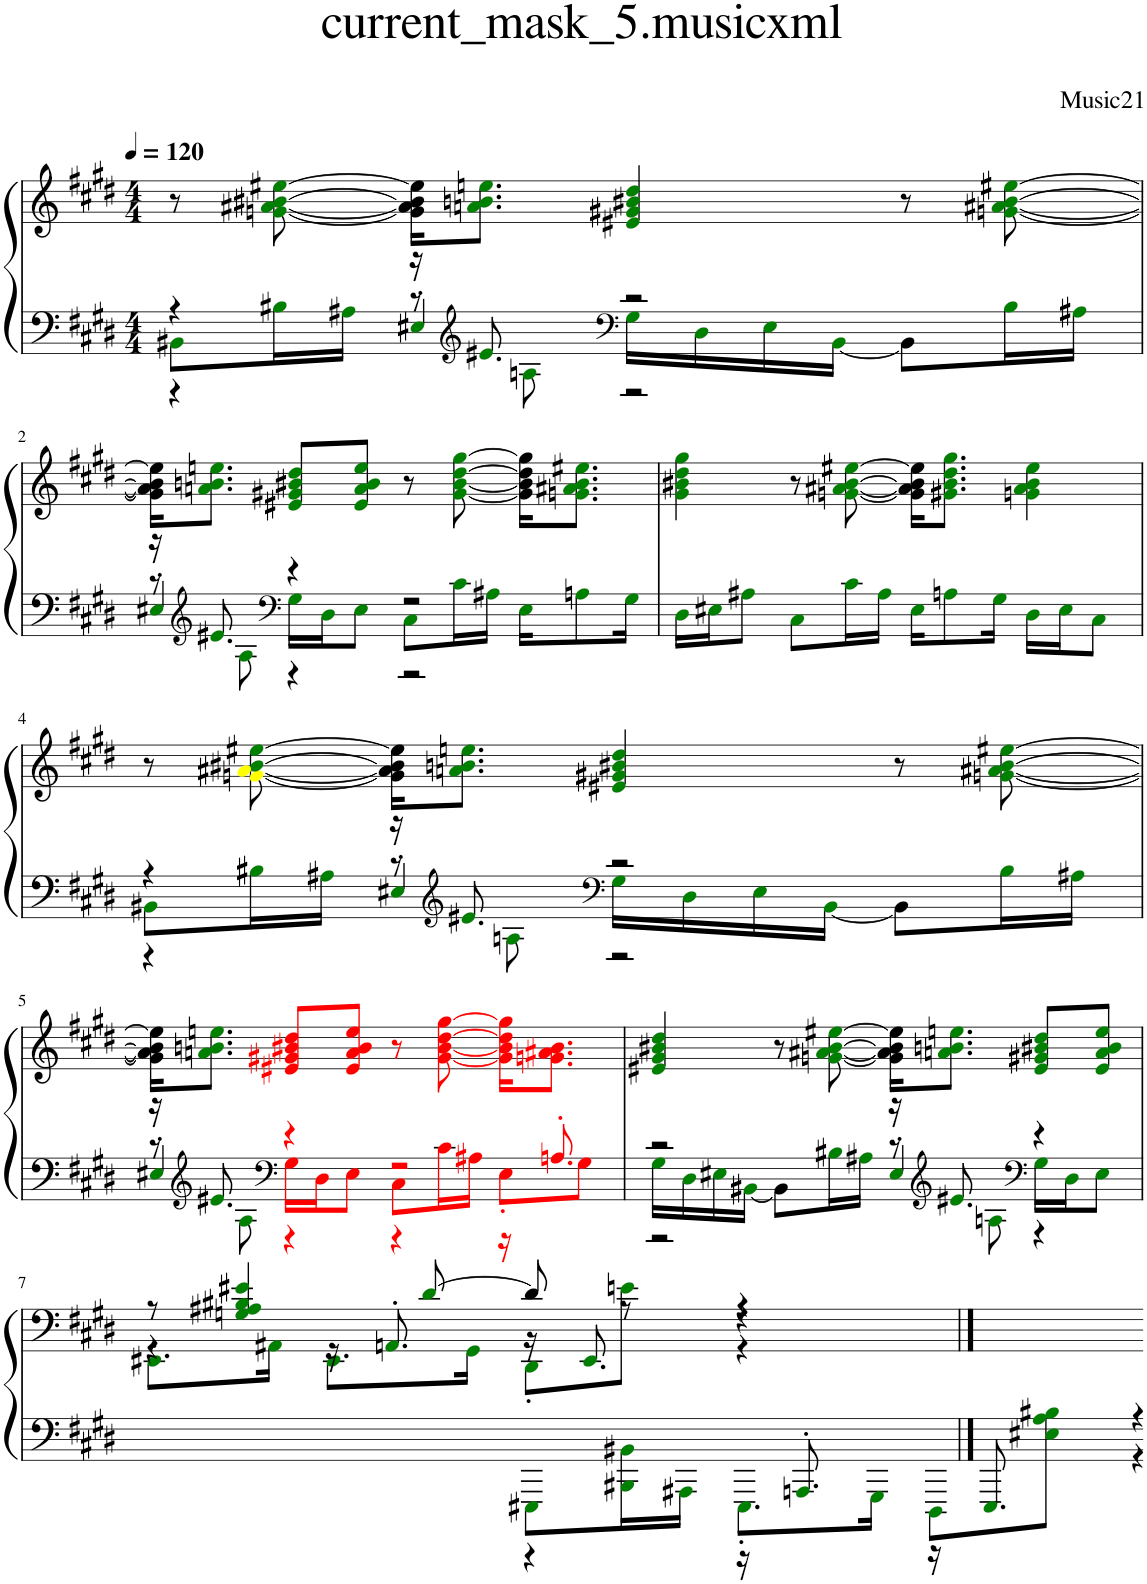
**kern	**kern
*part1	*part1
*staff2	*staff1
*I"Grand Piano, Acoustic Grand Piano	*
*I'Pno	*
*clefF4	*clefG2
*k[f#c#g#d#]	*k[f#c#g#d#]
*M4/4	*M4/4
*MM120	*MM120
=1	=1
*^	*
*	*^	*
*	*	*^	*
1ryy	4r	8BB#Xi\L	4r	8r
.	.	16B#Xi\L	.	[8gni\ [8a#Xi\ [8b#Xi\ [8ee#Xi\
.	.	16A#Xi\JJ	.	.
.	16r	8r	4E#X'i/	16g\] 16a#\] 16b#\] 16ee#\]KL
*clefG2	*	*	*	*
.	8.e#Xi/	.	.	8.ani\ 8.bni\ 8.eeni\J
.	.	8Ani\	.	.
*clefF4	*	*	*	*
.	2r	16G#i\LL	2r	4e#Xi/ 4g#Xi/ 4b#Xi/ 4dd#i/
.	.	16D#i\	.	.
.	.	16E#i\	.	.
.	.	[16BB#i\JJ	.	.
.	.	8BB#\L]	.	8r
.	.	16B#i\L	.	[8gni\ [8a#Xi\ [8b#i\ [8ee#Xi\
.	.	16A#Xi\JJ	.	.
!!LO:LB:g=z
=2	=2	=2	=2	=2
1ryy	16r	8r	4E#X'i/	16g\] 16a#\] 16b#\] 16ee#\]KL
*clefG2	*	*	*	*
.	8.e#Xi/	.	.	8.ani\ 8.bni\ 8.eeni\J
.	.	8Ai\	.	.
*clefF4	*	*	*	*
.	4r	16G#i\LL	4r	8e#Xi/ 8g#Xi/ 8b#Xi/ 8dd#i/L
.	.	16D#i\J	.	.
.	.	8E#i\J	.	8e#i/ 8ai/ 8b#i/ 8eei/J
.	2r	8C#i\L	2r	8r
.	.	16c#i\L	.	[8g#i\ [8b#i\ [8dd#i\ [8gg#i\
.	.	16A#Xi\JJ	.	.
.	.	16E#i\KL	.	16g#\] 16b#\] 16dd#\] 16gg#\]KL
.	.	8Ani\	.	8.gni\ 8.a#Xi\ 8.b#i\ 8.ee#Xi\J
.	.	16G#i\Jk	.	.
*v	*v	*v	*v	*
=3	=3
16D#i\LL	4g#i\ 4b#Xi\ 4dd#i\ 4gg#i\
16E#Xi\J	.
8A#Xi\J	.
8C#i\L	8r
16c#i\L	[8gni\ [8a#Xi\ [8b#i\ [8ee#Xi\
16A#i\JJ	.
16E#i\KL	16g\] 16a#\] 16b#\] 16ee#\]KL
8Ani\	8.g#Xi\ 8.b#i\ 8.dd#i\ 8.gg#i\J
16G#i\Jk	.
16D#i\LL	4gni\ 4a#i\ 4b#i\ 4ee#i\
16E#i\J	.
8C#i\J	.
!!LO:LB:g=z
=4	=4
*^	*
*	*^	*
*	*	*^	*
1ryy	4r	8BB#Xi\L	4r	8r
.	.	16B#Xi\L	.	[8gnj\ [8a#Xj\ [8b#Xi\ [8ee#Xi\
.	.	16A#Xi\JJ	.	.
.	16r	8r	4E#X'i/	16g\] 16a#\] 16b#\] 16ee#\]KL
*clefG2	*	*	*	*
.	8.e#Xi/	.	.	8.ani\ 8.bni\ 8.eeni\J
.	.	8Ani\	.	.
*clefF4	*	*	*	*
.	2r	16G#i\LL	2r	4e#Xi/ 4g#Xi/ 4b#Xi/ 4dd#i/
.	.	16D#i\	.	.
.	.	16E#i\	.	.
.	.	[16BB#i\JJ	.	.
.	.	8BB#\L]	.	8r
.	.	16B#i\L	.	[8gni\ [8a#Xi\ [8b#i\ [8ee#Xi\
.	.	16A#Xi\JJ	.	.
!!LO:LB:g=z
=5	=5	=5	=5	=5
1ryy	16r	8r	4E#X'i/	16g\] 16a#\] 16b#\] 16ee#\]KL
*clefG2	*	*	*	*
.	8.e#Xi/	.	.	8.ani\ 8.bni\ 8.eeni\J
.	.	8Ai\	.	.
*clefF4	*	*	*	*
.	4r	16G#Z\LL	4r	8e#XZ/ 8g#XZ/ 8b#XZ/ 8dd#Z/L
.	.	16D#Z\J	.	.
.	.	8E#Z\J	.	8e#Z/ 8aZ/ 8b#Z/ 8eeZ/J
.	2r	8C#Z\L	4r	8r
.	.	16c#Z\L	.	[8g#Z\ [8b#Z\ [8dd#Z\ [8gg#Z\
.	.	16A#XZ\JJ	.	.
.	.	8E#'Z\L	16r	16g#Z\] 16b#Z\] 16dd#Z\] 16gg#Z\]KL
.	.	.	8.An'Z/	8.gnZ\ 8.a#XZ\ 8.b#Z\J
.	.	8G#Z\J	.	.
=6	=6	=6	=6	=6
1ryy	2r	16G#i\LL	2r	4e#Xi/ 4g#i/ 4b#Xi/ 4dd#i/
.	.	16D#i\	.	.
.	.	16E#Xi\	.	.
.	.	[16BB#Xi\JJ	.	.
.	.	8BB#\L]	.	8r
.	.	16B#Xi\L	.	[8gni\ [8a#Xi\ [8b#i\ [8ee#Xi\
.	.	16A#Xi\JJ	.	.
.	16r	8r	4E#'i/	16g\] 16a#\] 16b#\] 16ee#\]KL
*clefG2	*	*	*	*
.	8.e#Xi/	.	.	8.ani\ 8.bni\ 8.eeni\J
.	.	8Ani\	.	.
*clefF4	*	*	*	*
.	4r	16G#i\LL	4r	8e#i/ 8g#Xi/ 8b#Xi/ 8dd#i/L
.	.	16D#i\J	.	.
.	.	8E#i\J	.	8e#i/ 8ai/ 8b#i/ 8eei/J
*	*	*v	*v	*
!!LO:LB:g=z
=7	=7	=7	=7
*	*	*	*^
*	*	*	*	*^
2.ryy	2ryy	2ryy	8r	4r	8.EE#X'i\L
.	.	.	4Gni/ 4A#Xi/ 4B#Xi/ 4e#Xi/	.	.
.	.	.	.	.	16AA#Xi\Jk
.	.	.	.	16r	8.EE#'i\L
.	.	.	.	8.AAn'i/	.
.	.	.	[8d#i/	.	.
.	.	.	.	.	16GG#i\Jk
.	8EEE#Xi\L	4r	8d#/]	16r	8DD#'i\L
.	.	.	.	8.EE#i/	.
.	16BBB#Xi\ 16BB#Xi\L	.	8r	.	8eni\J
.	16AAA#Xi\JJ	.	.	.	.
4r	8.EEE#'i\L	16r	4r	4r	2ryy
.	.	8.AAAn'i/	.	.	.
.	16GGG#i\Jk	.	.	.	.
2ryy	8DDD#'i\L	16r	2ryy	2ryy	.
.	.	8.EEE#i/	.	.	.
.	8E#Xi\ 8Ai\ 8B#Xi\J	.	.	.	.
.	4r	4r	.	.	4ryy
*v	*v	*v	*	*	*
*	*v	*v	*v
==	==
*-	*-
